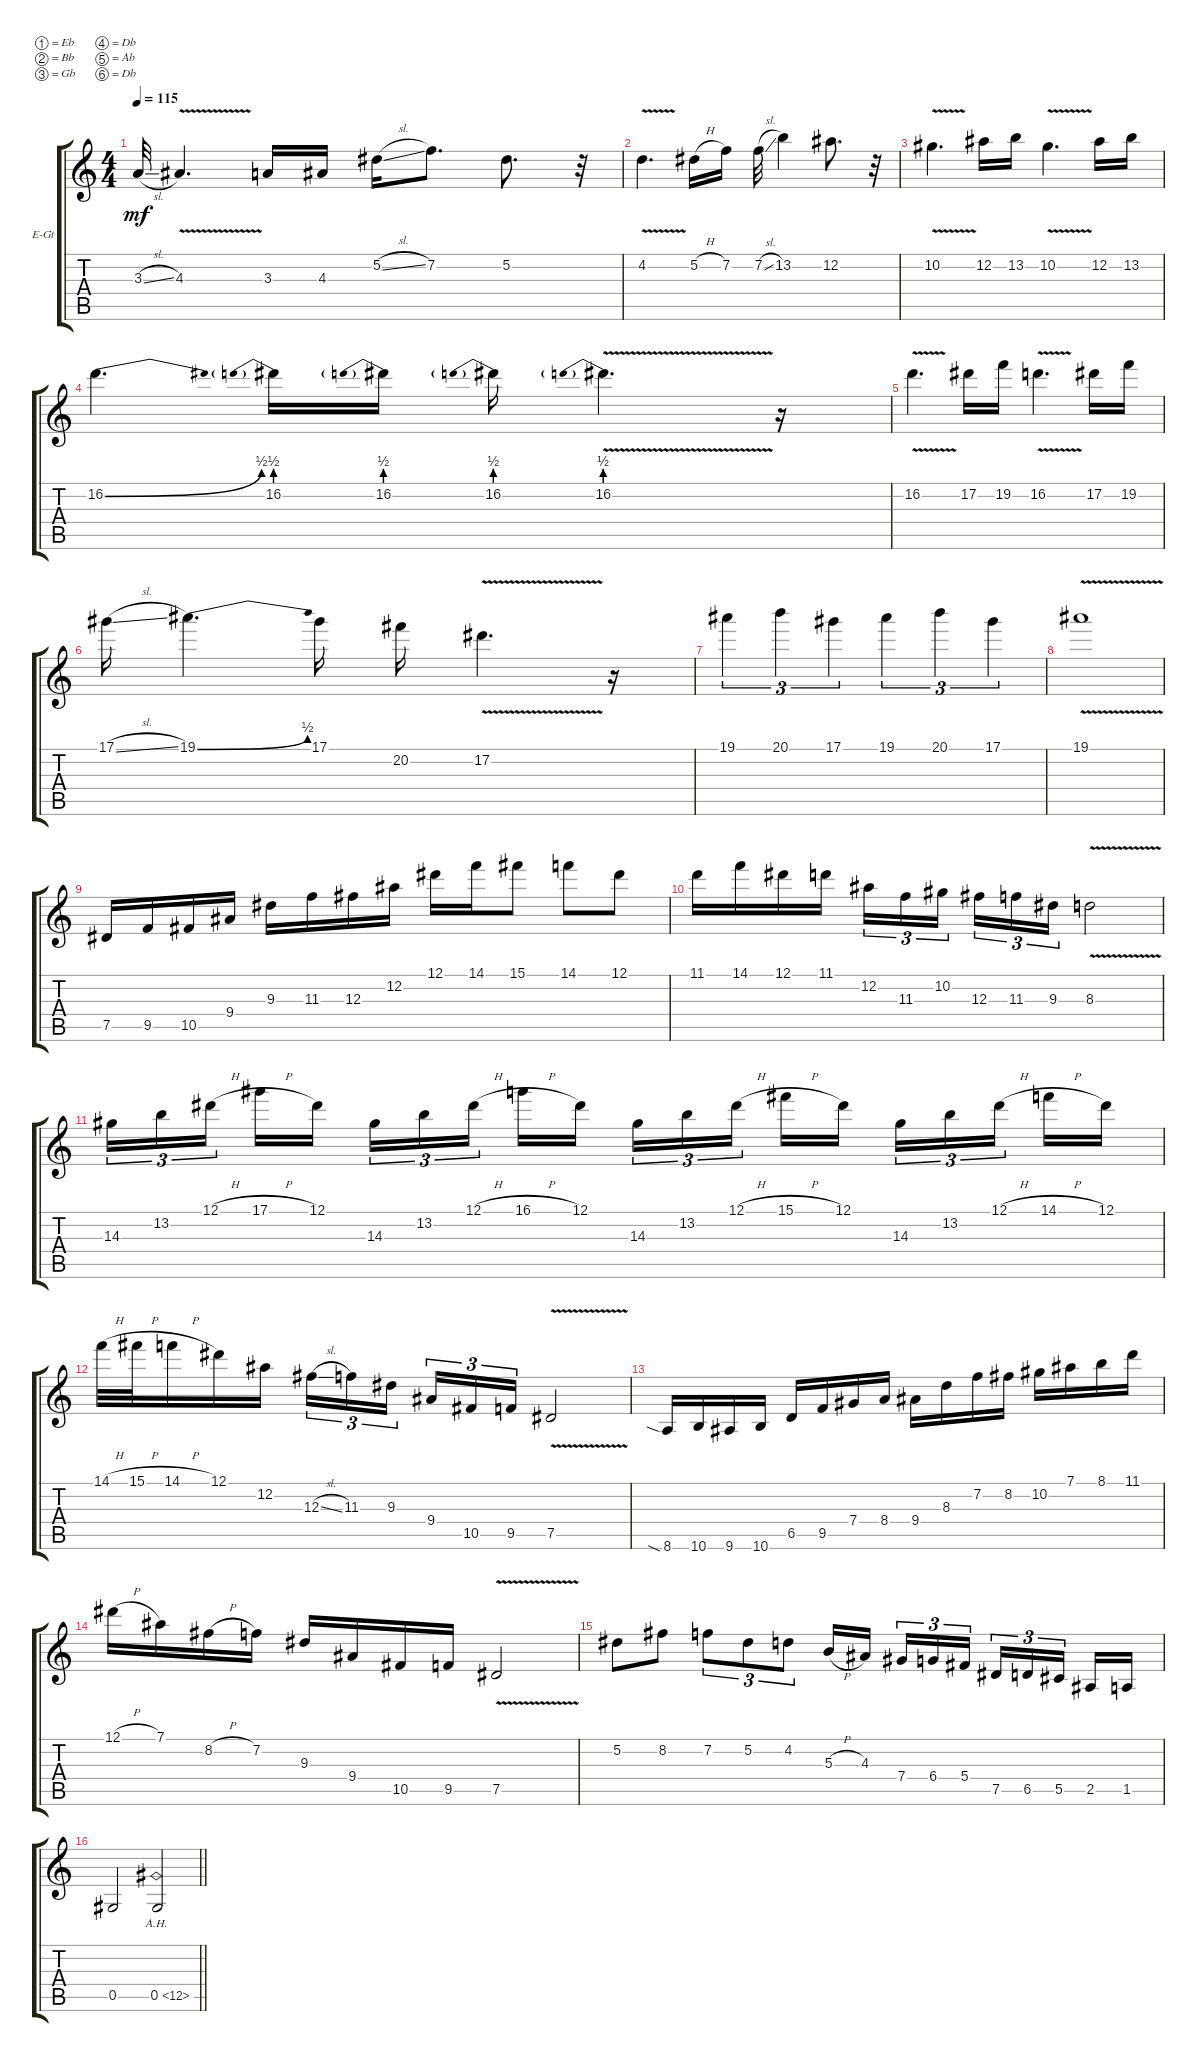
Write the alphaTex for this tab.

\bracketExtendMode groupsimilarinstruments
\firstSystemTrackNameOrientation horizontal
\otherSystemsTrackNameOrientation horizontal
\track ("Solo guitar" "E-Gt") {instrument distortionguitar}
\staff {score tabs}
\tuning (Eb4 Bb3 Gb3 Db3 Ab2 Db2)
\ts (4 4)
\tempo 115
\clef g2
\scale
0.610994
\ks c
3.3{sl}.32{dy mf} 4.3{v}.4{d} 3.3.16 4.3.16 5.2{sl}.16 7.2.8{d} 5.2.8{d} r.32 |
\scale
0.389006 4.2{v}.4{d} 5.2{h}.16 7.2.16 7.2{sl}.32 13.2.4 12.2.8{d} r.32 |
\scale
0.503356 10.2{v}.4{d} 12.2.16 13.2.16 10.2{v}.4{d} 12.2.16 13.2.16 |
\scale
0.496644 16.2{be (bend 0 0 15.6 2)}.4{d} 16.2{be (prebend 0 2 60 2)}.16 16.2{be (prebend 0 2 60 2)}.16 16.2{be (prebend 0 2 60 2)}.16 16.2{be (prebend 0 2 60 2) v}.4{d} r.16 |
\scale
0.446384 16.2{v}.4{d} 17.2.16 19.2.16 16.2{v}.4{d} 17.2.16 19.2.16 |
\scale
0.553616 17.1{sl}.16 19.1{be (bend 0 0 15.6 2)}.4{d} 17.1.16 20.2.16 17.2{v}.4{d} r.16 |
\scale
0.735931 19.1.4{tu (3 2)} 20.1.4{tu (3 2)} 17.1.4{tu (3 2)} 19.1.4{tu (3 2)} 20.1.4{tu (3 2)} 17.1.4{tu (3 2)} |
\scale
0.264069 19.1{v}.1 |
\scale
0.501479 7.5.16 9.5.16 10.5.16 9.4.16 9.3.16 11.3.16 12.3.16 12.2.16 12.1.16 14.1.16 15.1.8 14.1.8 12.1.8 |
\scale
0.498521 11.1.16 14.1.16 12.1.16 11.1.16 12.2.16{tu (3 2)} 11.3.16{tu (3 2)} 10.2.16{tu (3 2)} 12.3.16{tu (3 2)} 11.3.16{tu (3 2)} 9.3.16{tu (3 2)} 8.3{v}.2 |
\scale
0.583333 14.3.16{tu (3 2)} 13.2.16{tu (3 2)} 12.1{h}.16{tu (3 2)} 17.1{h}.16 12.1.16 14.3.16{tu (3 2)} 13.2.16{tu (3 2)} 12.1{h}.16{tu (3 2)} 16.1{h}.16 12.1.16 14.3.16{tu (3 2)} 13.2.16{tu (3 2)} 12.1{h}.16{tu (3 2)} 15.1{h}.16 12.1.16 14.3.16{tu (3 2)} 13.2.16{tu (3 2)} 12.1{h}.16{tu (3 2)} 14.1{h}.16 12.1.16 |
\scale
0.416667 14.1{h}.32 15.1{h}.32 14.1{h}.16 12.1.16 12.2.16 12.3{sl}.16{tu (3 2)} 11.3.16{tu (3 2)} 9.3.16{tu (3 2)} 9.4.16{tu (3 2)} 10.5.16{tu (3 2)} 9.5.16{tu (3 2)} 7.5{v}.2 |
\scale
0.600671 8.6{sia}.16 10.6.16 9.6.16 10.6.16 6.5.16 9.5.16 7.4.16 8.4.16 9.4.16 8.3.16 7.2.16 8.2.16 10.2.16 7.1.16 8.1.16 11.1.16 |
\scale
0.399329 12.1{h}.16 7.1.16 8.2{h}.16 7.2.16 9.3.16 9.4.16 10.5.16 9.5.16 7.5{v}.2 |
\scale
0.796537 5.2.8 8.2.8 7.2.8{tu (3 2)} 5.2.8{tu (3 2)} 4.2.8{tu (3 2)} 5.3{h}.16 4.3.16 7.4.16{tu (3 2)} 6.4.16{tu (3 2)} 5.4.16{tu (3 2)} 7.5.16{tu (3 2)} 6.5.16{tu (3 2)} 5.5.16{tu (3 2)} 2.5.16 1.5.16 |
\scale
0.203463
\barLineRight lightlight
0.5.2 0.5{ah 12}.2
